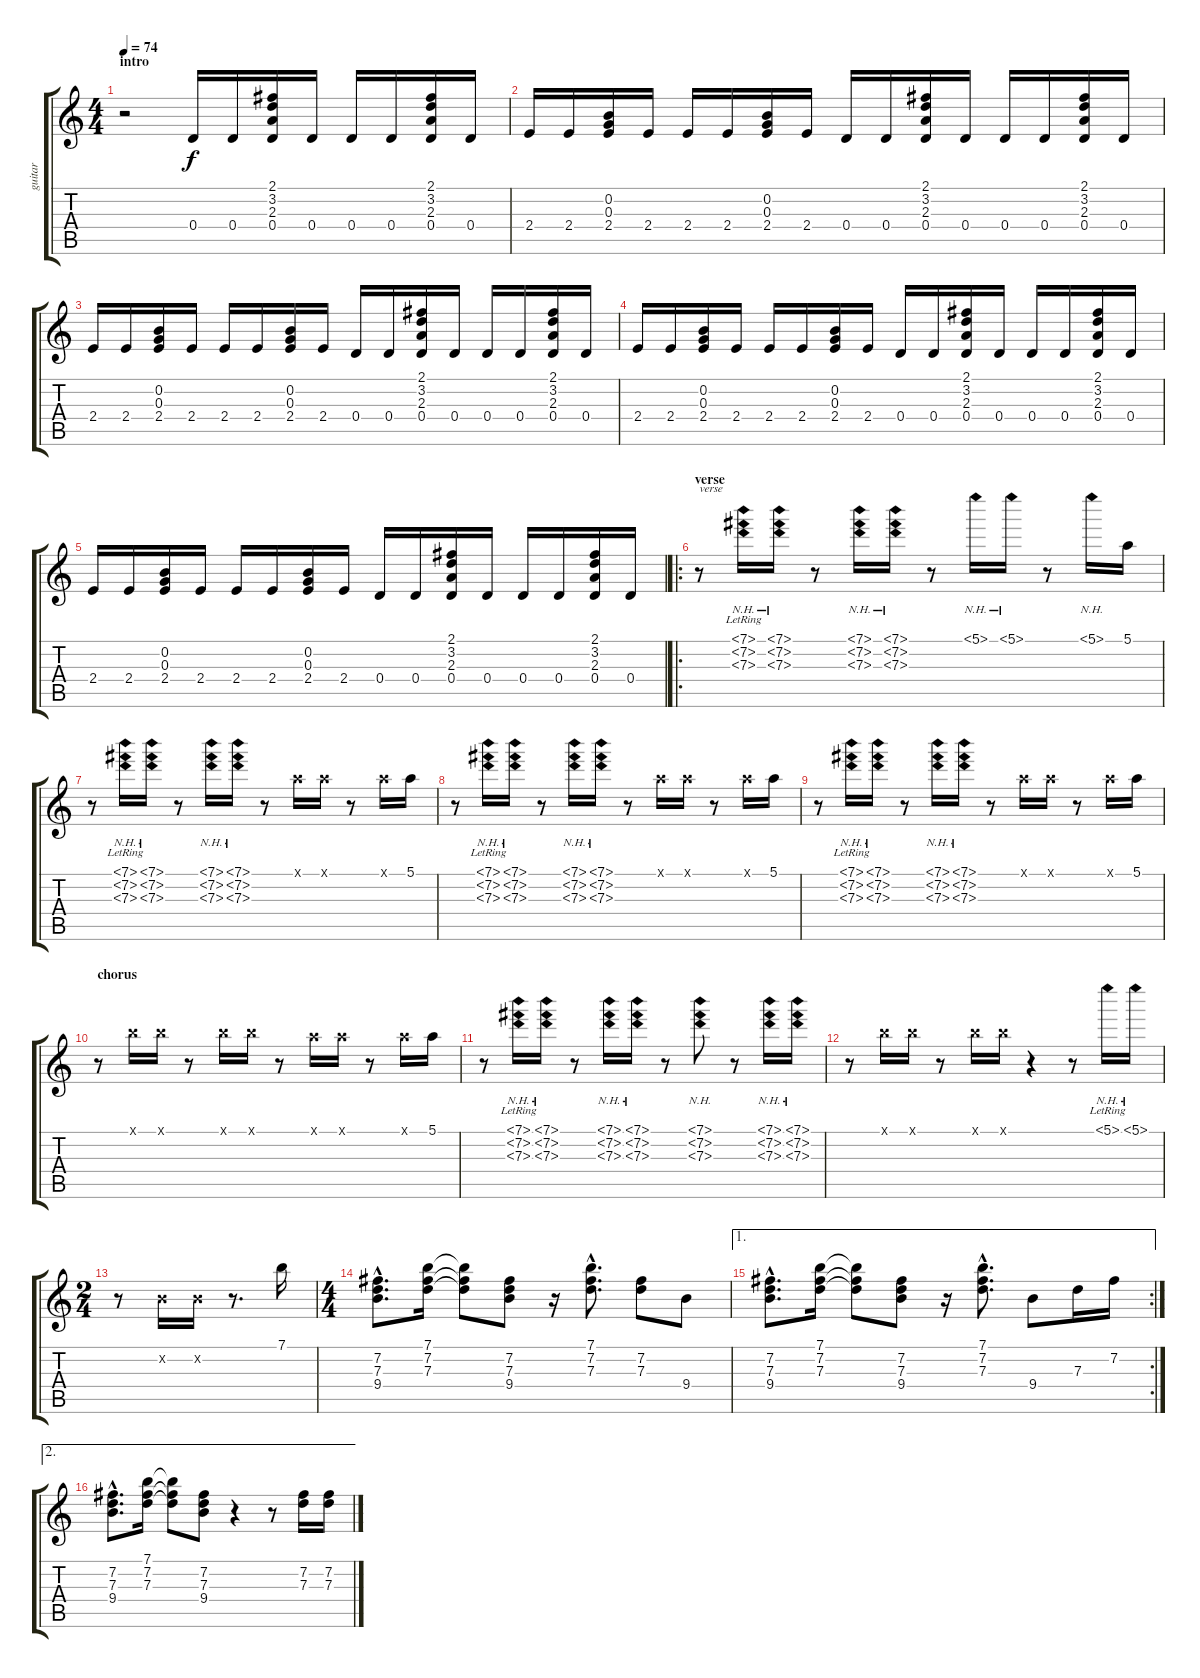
\track ("guitar" "guitar") {instrument electricguitarclean}
\staff {score tabs}
\tuning (E4 B3 G3 D3 A2 E2) {hide}
\ts (4 4)
\section ("" "intro")
\tempo 74
\clef g2
\ks c
r.2{dy f instrument electricguitarclean} 0.4.16 0.4.16 (2.1 3.2 2.3 0.4).16 0.4.16 0.4.16 0.4.16 (2.1 3.2 2.3 0.4).16 0.4.16 |
2.4.16 2.4.16 (0.2 0.3 2.4).16 2.4.16 2.4.16 2.4.16 (0.2 0.3 2.4).16 2.4.16 0.4.16 0.4.16 (2.1 3.2 2.3 0.4).16 0.4.16 0.4.16 0.4.16 (2.1 3.2 2.3 0.4).16 0.4.16 |
2.4.16 2.4.16 (0.2 0.3 2.4).16 2.4.16 2.4.16 2.4.16 (0.2 0.3 2.4).16 2.4.16 0.4.16 0.4.16 (2.1 3.2 2.3 0.4).16 0.4.16 0.4.16 0.4.16 (2.1 3.2 2.3 0.4).16 0.4.16 |
2.4.16 2.4.16 (0.2 0.3 2.4).16 2.4.16 2.4.16 2.4.16 (0.2 0.3 2.4).16 2.4.16 0.4.16 0.4.16 (2.1 3.2 2.3 0.4).16 0.4.16 0.4.16 0.4.16 (2.1 3.2 2.3 0.4).16 0.4.16 |
2.4.16 2.4.16 (0.2 0.3 2.4).16 2.4.16 2.4.16 2.4.16 (0.2 0.3 2.4).16 2.4.16 0.4.16 0.4.16 (2.1 3.2 2.3 0.4).16 0.4.16 0.4.16 0.4.16 (2.1 3.2 2.3 0.4).16 0.4.16 |
\ro
\section ("" "verse")
r.8{txt "verse"} (7.1{nh lr} 7.2{nh} 7.3{nh}).16 (7.1{nh} 7.2{nh} 7.3{nh}).16 r.8 (7.1{nh} 7.2{nh} 7.3{nh}).16 (7.1{nh} 7.2{nh} 7.3{nh}).16 r.8 5.1{nh}.16 5.1{nh}.16 r.8 5.1{nh}.16 5.1.16 |
r.8 (7.1{nh lr} 7.2{nh} 7.3{nh}).16 (7.1{nh} 7.2{nh} 7.3{nh}).16 r.8 (7.1{nh} 7.2{nh} 7.3{nh}).16 (7.1{nh} 7.2{nh} 7.3{nh}).16 r.8 5.1{x}.16 5.1{x}.16 r.8 5.1{x}.16 5.1.16 |
r.8 (7.1{nh lr} 7.2{nh} 7.3{nh}).16 (7.1{nh} 7.2{nh} 7.3{nh}).16 r.8 (7.1{nh} 7.2{nh} 7.3{nh}).16 (7.1{nh} 7.2{nh} 7.3{nh}).16 r.8 5.1{x}.16 5.1{x}.16 r.8 5.1{x}.16 5.1.16 |
r.8 (7.1{nh lr} 7.2{nh} 7.3{nh}).16 (7.1{nh} 7.2{nh} 7.3{nh}).16 r.8 (7.1{nh} 7.2{nh} 7.3{nh}).16 (7.1{nh} 7.2{nh} 7.3{nh}).16 r.8 5.1{x}.16 5.1{x}.16 r.8 5.1{x}.16 5.1.16 |
\section ("" " chorus")
r.8 7.1{x}.16 7.1{x}.16 r.8 7.1{x}.16 7.1{x}.16 r.8 5.1{x}.16 5.1{x}.16 r.8 5.1{x}.16 5.1.16 |
r.8 (7.1{nh lr} 7.2{nh} 7.3{nh}).16 (7.1{nh} 7.2{nh} 7.3{nh}).16 r.8 (7.1{nh} 7.2{nh} 7.3{nh}).16 (7.1{nh} 7.2{nh} 7.3{nh}).16 r.8 (7.1{nh} 7.2{nh} 7.3{nh}).8 r.8 (7.1{nh} 7.2{nh} 7.3{nh}).16 (7.1{nh} 7.2{nh} 7.3{nh}).16 |
r.8 7.1{x}.16 7.1{x}.16 r.8 7.1{x}.16 7.1{x}.16 r.4 r.8 5.1{nh lr}.16 5.1{nh}.16 |
\ts (2 4)
r.8 0.2{x}.16 0.2{x}.16 r.8{d} 7.1.16 |
\ts (4 4)
(7.2{hac} 7.3{hac} 9.4{hac}).8{d} (7.1 7.2 7.3).16 (7.1{t} 7.2{t} 7.3{t}).8 (7.2 7.3 9.4).8 r.16 (7.1{hac} 7.2{hac} 7.3{hac}).8{d} (7.2 7.3).8 9.4.8 |
\ae 1
\rc 2
(7.2{hac} 7.3{hac} 9.4{hac}).8{d} (7.1 7.2 7.3).16 (7.1{t} 7.2{t} 7.3{t}).8 (7.2 7.3 9.4).8 r.16 (7.1{hac} 7.2{hac} 7.3{hac}).8{d} 9.4.8 7.3.16 7.2.16 |
\ae 2
(7.2{hac} 7.3{hac} 9.4{hac}).8{d} (7.1 7.2 7.3).16 (7.1{t} 7.2{t} 7.3{t}).8 (7.2 7.3 9.4).8 r.4 r.8 (7.2 7.3).16 (7.2 7.3).16
